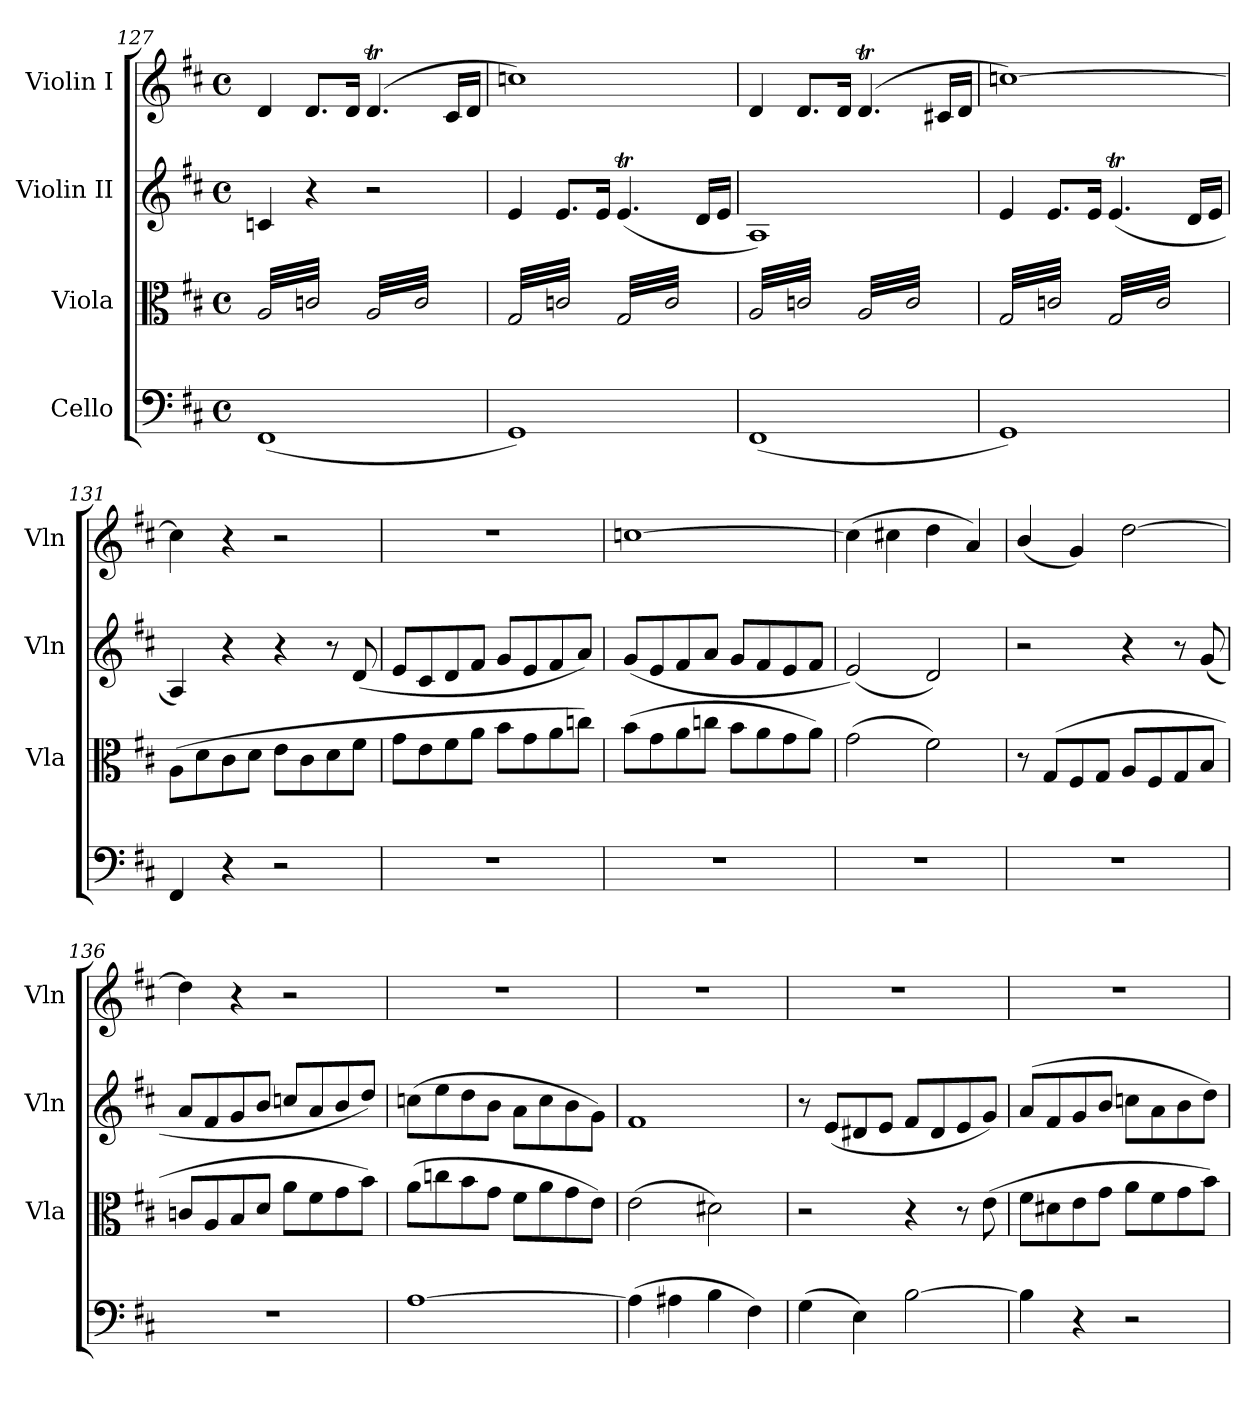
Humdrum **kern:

**kern	**kern	**kern	**kern
*part4	*part3	*part2	*part1
*staff4	*staff3	*staff2	*staff1
*I"Cello	*I"Viola	*I"Violin II	*I"Violin I
*	*I'Vla	*I'Vln	*I'Vln
*clefF4	*clefC3	*clefG2	*clefG2
*k[f#c#]	*k[f#c#]	*k[f#c#]	*k[f#c#]
*M4/4	*M4/4	*M4/4	*M4/4
*met(c)	*met(c)	*met(c)	*met(c)
=127	=127	=127	=127
*	*tremolo	*	*
(<1FF#	32A/LLL	4cn/	4d/
.	32cn/	.	.
.	32A/	.	.
.	32cn/	.	.
.	32A/	.	.
.	32cn/	.	.
.	32A/	.	.
.	32cn/	.	.
.	32A/	4r	8.d/L
.	32cn/	.	.
.	32A/	.	.
.	32cn/	.	.
.	32A/	.	.
.	32cn/	.	.
.	32A/	.	16d/Jk
.	32cn/JJJ	.	.
.	32A/LLL	2r	(<4.dT/
.	32c/	.	.
.	32A/	.	.
.	32c/	.	.
.	32A/	.	.
.	32c/	.	.
.	32A/	.	.
.	32c/	.	.
.	32A/	.	.
.	32c/	.	.
.	32A/	.	.
.	32c/	.	.
.	32A/	.	16c#/LL
.	32c/	.	.
.	32A/	.	16d/JJ
.	32c/JJJ	.	.
=128	=128	=128	=128
1GG)	32G/LLL	4e/	1ccn)
.	32cn/	.	.
.	32G/	.	.
.	32cn/	.	.
.	32G/	.	.
.	32cn/	.	.
.	32G/	.	.
.	32cn/	.	.
.	32G/	8.e/L	.
.	32cn/	.	.
.	32G/	.	.
.	32cn/	.	.
.	32G/	.	.
.	32cn/	.	.
.	32G/	16e/Jk	.
.	32cn/JJJ	.	.
.	32G/LLL	(<4.eT/	.
.	32c/	.	.
.	32G/	.	.
.	32c/	.	.
.	32G/	.	.
.	32c/	.	.
.	32G/	.	.
.	32c/	.	.
.	32G/	.	.
.	32c/	.	.
.	32G/	.	.
.	32c/	.	.
.	32G/	16d/LL	.
.	32c/	.	.
.	32G/	16e/JJ	.
.	32c/JJJ	.	.
=129	=129	=129	=129
(<1FF#	32A/LLL	1A)	4d/
.	32cn/	.	.
.	32A/	.	.
.	32cn/	.	.
.	32A/	.	.
.	32cn/	.	.
.	32A/	.	.
.	32cn/	.	.
.	32A/	.	8.d/L
.	32cn/	.	.
.	32A/	.	.
.	32cn/	.	.
.	32A/	.	.
.	32cn/	.	.
.	32A/	.	16d/Jk
.	32cn/JJJ	.	.
.	32A/LLL	.	(<4.dT/
.	32c/	.	.
.	32A/	.	.
.	32c/	.	.
.	32A/	.	.
.	32c/	.	.
.	32A/	.	.
.	32c/	.	.
.	32A/	.	.
.	32c/	.	.
.	32A/	.	.
.	32c/	.	.
.	32A/	.	16c#X/LL
.	32c/	.	.
.	32A/	.	16d/JJ
.	32c/JJJ	.	.
=130	=130	=130	=130
1GG)	32G/LLL	4e/	[1ccn)
.	32cn/	.	.
.	32G/	.	.
.	32cn/	.	.
.	32G/	.	.
.	32cn/	.	.
.	32G/	.	.
.	32cn/	.	.
.	32G/	8.e/L	.
.	32cn/	.	.
.	32G/	.	.
.	32cn/	.	.
.	32G/	.	.
.	32cn/	.	.
.	32G/	16e/Jk	.
.	32cn/JJJ	.	.
.	32G/LLL	(<4.eT/	.
.	32c/	.	.
.	32G/	.	.
.	32c/	.	.
.	32G/	.	.
.	32c/	.	.
.	32G/	.	.
.	32c/	.	.
.	32G/	.	.
.	32c/	.	.
.	32G/	.	.
.	32c/	.	.
.	32G/	16d/LL	.
.	32c/	.	.
.	32G/	16e/JJ	.
.	32c/JJJ	.	.
*	*Xtremolo	*	*
=131	=131	=131	=131
4FF#/	(>8A\L	4A/)	4cc\]
.	.	.	.
.	.	.	.
.	.	.	.
.	8d\	.	.
.	.	.	.
.	.	.	.
.	.	.	.
4r	8c#\	4r	4r
.	8d\J	.	.
2r	8e\L	4r	2r
.	8c#\	.	.
.	8d\	8r	.
.	8f#\J	(<8d/	.
=132	=132	=132	=132
1r	8g\L	8e/L	1r
.	8e\	8c#/	.
.	8f#\	8d/	.
.	8a\J	8f#/J	.
.	8b\L	8g/L	.
.	8g\	8e/	.
.	8a\	8f#/	.
.	8ccn\J)	8a/J)	.
!!LO:PB:g=z
=133	=133	=133	=133
1r	(>8b\L	(<8g/L	[1ccn
.	8g\	8e/	.
.	8a\	8f#/	.
.	8ccn\J	8a/J	.
.	8b\L	8g/L	.
.	8a\	8f#/	.
.	8g\	8e/	.
.	8a\J)	8f#/J	.
=134	=134	=134	=134
1r	(>2g\	(<2e/)	(>4cc\]
.	.	.	4cc#X\
.	2f#\)	2d/)	4dd\
.	.	.	4a/)
=135	=135	=135	=135
1r	8r	2r	(<4b/
.	(>8G/L	.	.
.	8F#/	.	4g/)
.	8G/J	.	.
.	8A/L	4r	[2dd\
.	8F#/	.	.
.	8G/	8r	.
.	8B/J	(>8g/	.
=136	=136	=136	=136
1r	8cn/L	8a/L	4dd\]
.	8A/	8f#/	.
.	8B/	8g/	4r
.	8d/J	8b/J	.
.	8a\L	8ccn/L	2r
.	8f#\	8a/	.
.	8g\	8b/	.
.	8b\J)	8dd/J)	.
=137	=137	=137	=137
[1A	(>8a\L	(>8ccn\L	1r
.	8ccn\	8ee\	.
.	8b\	8dd\	.
.	8g\J	8b\J	.
.	8f#\L	8a\L	.
.	8a\	8cc\	.
.	8g\	8b\	.
.	8e\J)	8g\J)	.
=138	=138	=138	=138
(>4A\]	(>2e\	1f#	1r
4A#X\	.	.	.
4B\	2d#X\)	.	.
4F#\)	.	.	.
=139	=139	=139	=139
(>4G\	2r	8r	1r
.	.	(<8e/L	.
4E\)	.	8d#X/	.
.	.	8e/J	.
[2B\	4r	8f#/L	.
.	.	8d#/	.
.	8r	8e/	.
.	(>8e\	8g/J)	.
=140	=140	=140	=140
4B\]	8f#\L	(>8a/L	1r
.	8d#X\	8f#/	.
4r	8e\	8g/	.
.	8g\J	8b/J	.
2r	8a\L	8ccn\L	.
.	8f#\	8a\	.
.	8g\	8b\	.
.	8b\J)	8dd\J)	.
=	=	=	=
*-	*-	*-	*-
